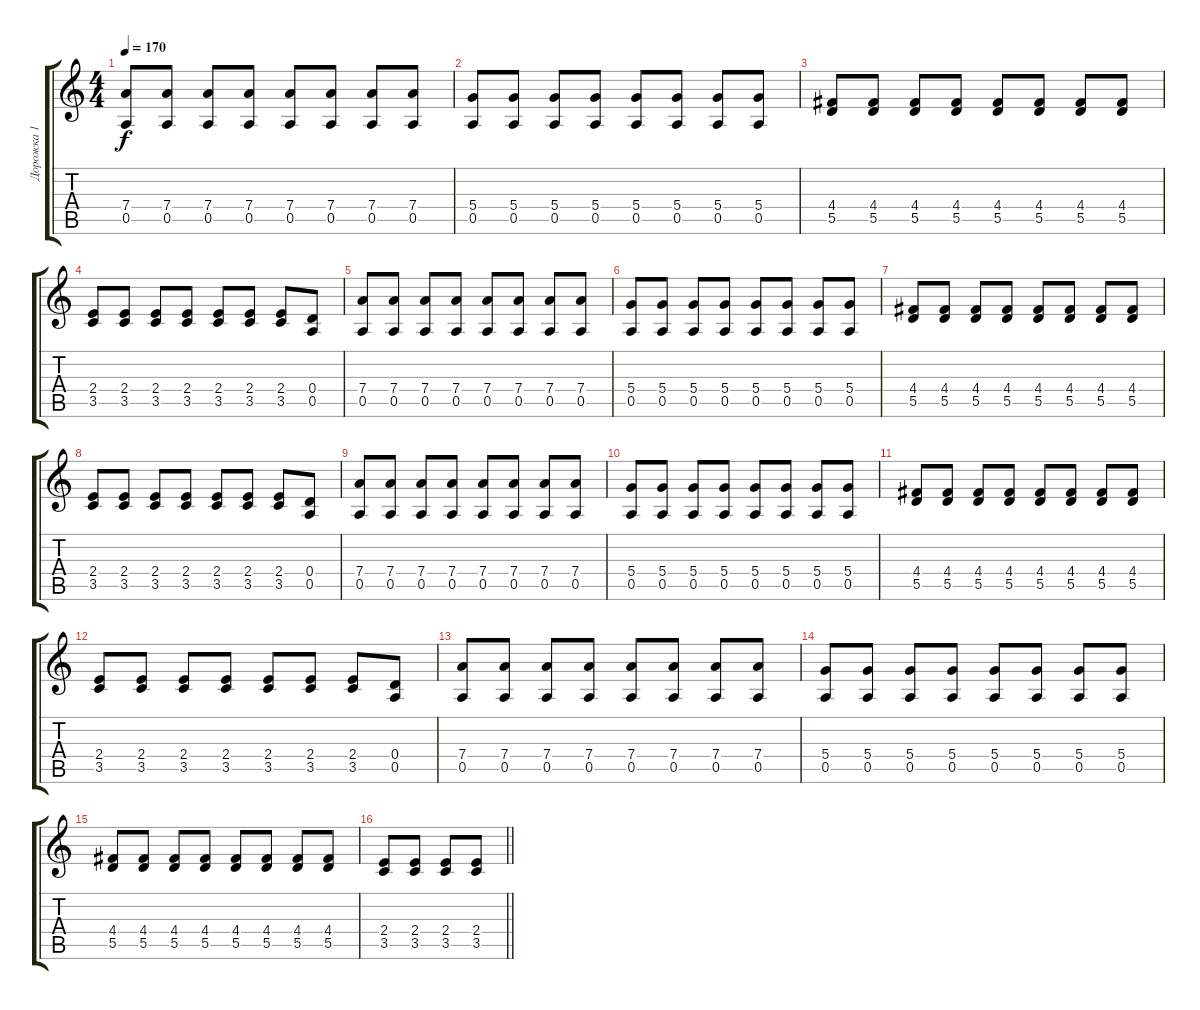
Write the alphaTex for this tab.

\track ("Дорожка 1" "Дорожка 1") {instrument overdrivenguitar}
\staff {score tabs}
\tuning (E4 B3 G3 D3 A2 E2) {hide}
\ts (4 4)
\tempo 170
\clef g2
\ks c
(7.4 0.5).8{dy f} (7.4 0.5).8 (7.4 0.5).8 (7.4 0.5).8 (7.4 0.5).8 (7.4 0.5).8 (7.4 0.5).8 (7.4 0.5).8 |
(5.4 0.5).8 (5.4 0.5).8 (5.4 0.5).8 (5.4 0.5).8 (5.4 0.5).8 (5.4 0.5).8 (5.4 0.5).8 (5.4 0.5).8 |
(4.4 5.5).8 (4.4 5.5).8 (4.4 5.5).8 (4.4 5.5).8 (4.4 5.5).8 (4.4 5.5).8 (4.4 5.5).8 (4.4 5.5).8 |
(2.4 3.5).8 (2.4 3.5).8 (2.4 3.5).8 (2.4 3.5).8 (2.4 3.5).8 (2.4 3.5).8 (2.4 3.5).8 (0.4 0.5).8 |
(7.4 0.5).8 (7.4 0.5).8 (7.4 0.5).8 (7.4 0.5).8 (7.4 0.5).8 (7.4 0.5).8 (7.4 0.5).8 (7.4 0.5).8 |
(5.4 0.5).8 (5.4 0.5).8 (5.4 0.5).8 (5.4 0.5).8 (5.4 0.5).8 (5.4 0.5).8 (5.4 0.5).8 (5.4 0.5).8 |
(4.4 5.5).8 (4.4 5.5).8 (4.4 5.5).8 (4.4 5.5).8 (4.4 5.5).8 (4.4 5.5).8 (4.4 5.5).8 (4.4 5.5).8 |
(2.4 3.5).8 (2.4 3.5).8 (2.4 3.5).8 (2.4 3.5).8 (2.4 3.5).8 (2.4 3.5).8 (2.4 3.5).8 (0.4 0.5).8 |
(7.4 0.5).8 (7.4 0.5).8 (7.4 0.5).8 (7.4 0.5).8 (7.4 0.5).8 (7.4 0.5).8 (7.4 0.5).8 (7.4 0.5).8 |
(5.4 0.5).8 (5.4 0.5).8 (5.4 0.5).8 (5.4 0.5).8 (5.4 0.5).8 (5.4 0.5).8 (5.4 0.5).8 (5.4 0.5).8 |
(4.4 5.5).8 (4.4 5.5).8 (4.4 5.5).8 (4.4 5.5).8 (4.4 5.5).8 (4.4 5.5).8 (4.4 5.5).8 (4.4 5.5).8 |
(2.4 3.5).8 (2.4 3.5).8 (2.4 3.5).8 (2.4 3.5).8 (2.4 3.5).8 (2.4 3.5).8 (2.4 3.5).8 (0.4 0.5).8 |
(7.4 0.5).8 (7.4 0.5).8 (7.4 0.5).8 (7.4 0.5).8 (7.4 0.5).8 (7.4 0.5).8 (7.4 0.5).8 (7.4 0.5).8 |
(5.4 0.5).8 (5.4 0.5).8 (5.4 0.5).8 (5.4 0.5).8 (5.4 0.5).8 (5.4 0.5).8 (5.4 0.5).8 (5.4 0.5).8 |
(4.4 5.5).8 (4.4 5.5).8 (4.4 5.5).8 (4.4 5.5).8 (4.4 5.5).8 (4.4 5.5).8 (4.4 5.5).8 (4.4 5.5).8 |
\barLineRight lightlight
(2.4 3.5).8 (2.4 3.5).8 (2.4 3.5).8 (2.4 3.5).8
